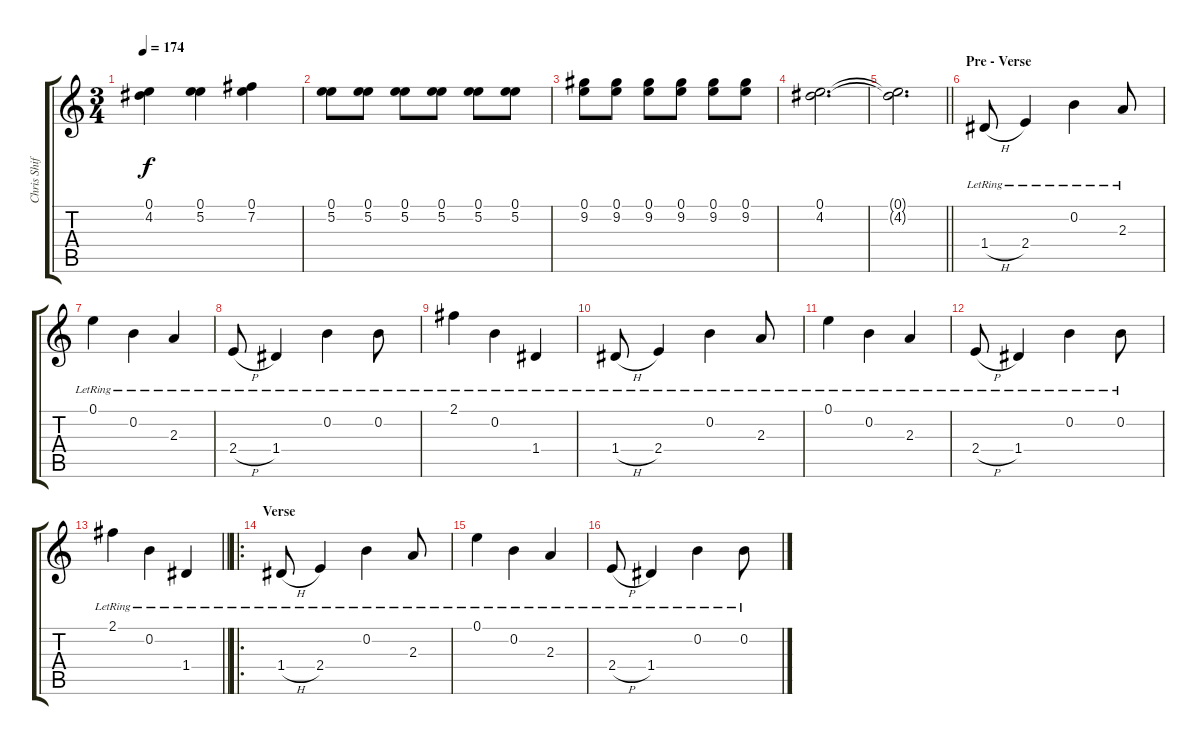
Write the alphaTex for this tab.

\track ("Chris Shifflet - Lead Guitar" "Chris Shif") {instrument overdrivenguitar}
\staff {score tabs}
\tuning (E4 B3 G3 D3 A2 E2) {hide}
\ts (3 4)
\tempo 174
\clef g2
\ks c
(0.1 4.2).4{dy f} (0.1 5.2).4 (0.1 7.2).4 |
(0.1 5.2).8 (0.1 5.2).8 (0.1 5.2).8 (0.1 5.2).8 (0.1 5.2).8 (0.1 5.2).8 |
(0.1 9.2).8 (0.1 9.2).8 (0.1 9.2).8 (0.1 9.2).8 (0.1 9.2).8 (0.1 9.2).8 |
(0.1 4.2).2{d} |
\barLineRight lightlight
(0.1{t} 4.2{t}).2{d} |
\section ("" "Pre - Verse")
1.4{h lr}.8{volume 12 instrument electricguitarclean} 2.4{lr}.4 0.2{lr}.4 2.3{lr}.8 |
0.1{lr}.4 0.2{lr}.4 2.3{lr}.4 |
2.4{h lr}.8 1.4{lr}.4 0.2{lr}.4 0.2{lr}.8 |
2.1{lr}.4 0.2{lr}.4 1.4{lr}.4 |
1.4{h lr}.8 2.4{lr}.4 0.2{lr}.4 2.3{lr}.8 |
0.1{lr}.4 0.2{lr}.4 2.3{lr}.4 |
2.4{h lr}.8 1.4{lr}.4 0.2{lr}.4 0.2{lr}.8 |
\barLineRight lightlight
2.1{lr}.4 0.2{lr}.4 1.4{lr}.4 |
\ro
\section ("" "Verse")
1.4{h lr}.8 2.4{lr}.4 0.2{lr}.4 2.3{lr}.8 |
0.1{lr}.4 0.2{lr}.4 2.3{lr}.4 |
2.4{h lr}.8 1.4{lr}.4 0.2{lr}.4 0.2{lr}.8
